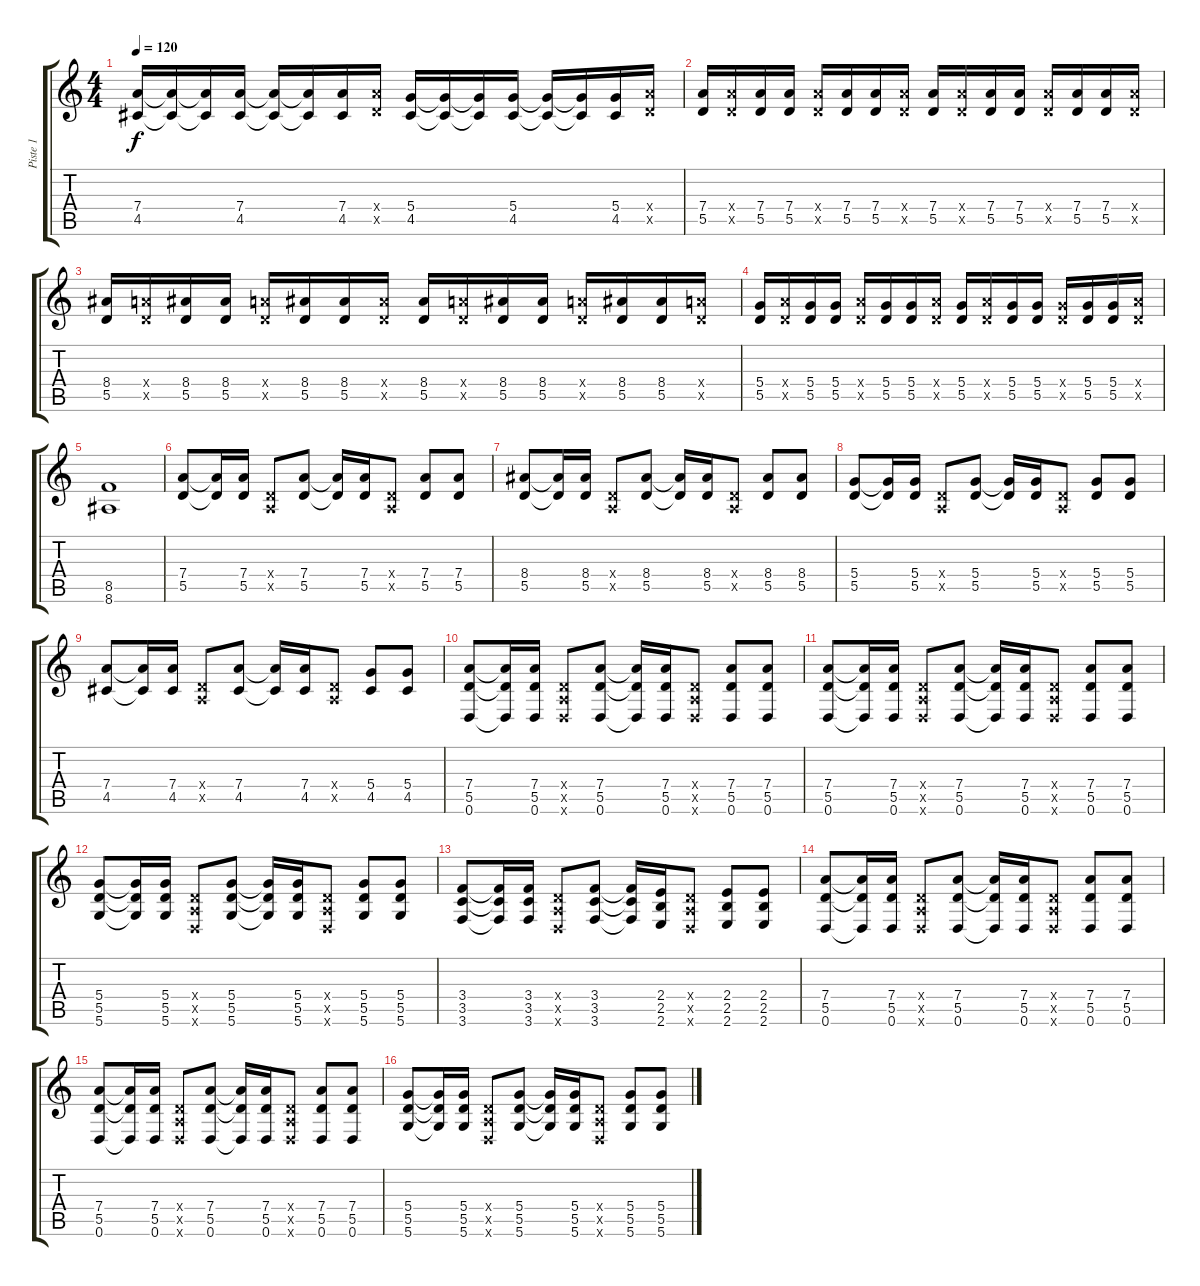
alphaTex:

\track ("Piste 1" "Piste 1") {instrument electricguitarjazz}
\staff {score tabs}
\tuning (E4 B3 G3 D3 A2 D2) {hide}
\ts (4 4)
\tempo 120
\clef g2
\ks c
(7.4 4.5).16{dy f} (7.4{t} 4.5{t}).16 (7.4{t} 4.5{t}).16 (7.4 4.5).16 (7.4{t} 4.5{t}).16 (7.4{t} 4.5{t}).16 (7.4 4.5).16 (7.4{x} 5.5{x}).16 (5.4 4.5).16 (5.4{t} 4.5{t}).16 (5.4{t} 4.5{t}).16 (5.4 4.5).16 (5.4{t} 4.5{t}).16 (5.4{t} 4.5{t}).16 (5.4 4.5).16 (7.4{x} 5.5{x}).16 |
(7.4 5.5).16 (7.4{x} 5.5{x}).16 (7.4 5.5).16 (7.4 5.5).16 (7.4{x} 5.5{x}).16 (7.4 5.5).16 (7.4 5.5).16 (7.4{x} 5.5{x}).16 (7.4 5.5).16 (7.4{x} 5.5{x}).16 (7.4 5.5).16 (7.4 5.5).16 (7.4{x} 5.5{x}).16 (7.4 5.5).16 (7.4 5.5).16 (7.4{x} 5.5{x}).16 |
(8.4 5.5).16 (7.4{x} 5.5{x}).16 (8.4 5.5).16 (8.4 5.5).16 (7.4{x} 5.5{x}).16 (8.4 5.5).16 (8.4 5.5).16 (8.4{x} 5.5{x}).16 (8.4 5.5).16 (7.4{x} 5.5{x}).16 (8.4 5.5).16 (8.4 5.5).16 (7.4{x} 5.5{x}).16 (8.4 5.5).16 (8.4 5.5).16 (7.4{x} 5.5{x}).16 |
(5.4 5.5).16 (7.4{x} 5.5{x}).16 (5.4 5.5).16 (5.4 5.5).16 (7.4{x} 5.5{x}).16 (5.4 5.5).16 (5.4 5.5).16 (7.4{x} 5.5{x}).16 (5.4 5.5).16 (7.4{x} 5.5{x}).16 (5.4 5.5).16 (5.4 5.5).16 (5.4{x} 5.5{x}).16 (5.4 5.5).16 (5.4 5.5).16 (7.4{x} 5.5{x}).16 |
(8.5 8.6).1{volume 14 balance 8 instrument overdrivenguitar} |
(7.4 5.5).8 (7.4{t} 5.5{t}).16 (7.4 5.5).16 (0.4{x} 0.5{x}).8 (7.4 5.5).8 (7.4{t} 5.5{t}).16 (7.4 5.5).16 (0.4{x} 0.5{x}).8 (7.4 5.5).8 (7.4 5.5).8 |
(8.4 5.5).8 (8.4{t} 5.5{t}).16 (8.4 5.5).16 (0.4{x} 0.5{x}).8 (8.4 5.5).8 (8.4{t} 5.5{t}).16 (8.4 5.5).16 (0.4{x} 0.5{x}).8 (8.4 5.5).8 (8.4 5.5).8 |
(5.4 5.5).8 (5.4{t} 5.5{t}).16 (5.4 5.5).16 (0.4{x} 0.5{x}).8 (5.4 5.5).8 (5.4{t} 5.5{t}).16 (5.4 5.5).16 (0.4{x} 0.5{x}).8 (5.4 5.5).8 (5.4 5.5).8 |
(7.4 4.5).8 (7.4{t} 4.5{t}).16 (7.4 4.5).16 (0.4{x} 0.5{x}).8 (7.4 4.5).8 (7.4{t} 4.5{t}).16 (7.4 4.5).16 (0.4{x} 0.5{x}).8 (5.4 4.5).8 (5.4 4.5).8 |
(7.4 5.5 0.6).8 (7.4{t} 5.5{t} 0.6{t}).16 (7.4 5.5 0.6).16 (0.4{x} 0.5{x} 0.6{x}).8 (7.4 5.5 0.6).8 (7.4{t} 5.5{t} 0.6{t}).16 (7.4 5.5 0.6).16 (0.4{x} 0.5{x} 0.6{x}).8 (7.4 5.5 0.6).8 (7.4 5.5 0.6).8 |
(7.4 5.5 0.6).8 (7.4{t} 5.5{t} 0.6{t}).16 (7.4 5.5 0.6).16 (0.4{x} 0.5{x} 0.6{x}).8 (7.4 5.5 0.6).8 (7.4{t} 5.5{t} 0.6{t}).16 (7.4 5.5 0.6).16 (0.4{x} 0.5{x} 0.6{x}).8 (7.4 5.5 0.6).8 (7.4 5.5 0.6).8 |
(5.4 5.5 5.6).8 (5.4{t} 5.5{t} 5.6{t}).16 (5.4 5.5 5.6).16 (0.4{x} 0.5{x} 0.6{x}).8 (5.4 5.5 5.6).8 (5.4{t} 5.5{t} 5.6{t}).16 (5.4 5.5 5.6).16 (0.4{x} 0.5{x} 0.6{x}).8 (5.4 5.5 5.6).8 (5.4 5.5 5.6).8 |
(3.4 3.5 3.6).8 (3.4{t} 3.5{t} 3.6{t}).16 (3.4 3.5 3.6).16 (0.4{x} 0.5{x} 0.6{x}).8 (3.4 3.5 3.6).8 (3.4{t} 3.5{t} 3.6{t}).16 (2.4 2.5 2.6).16 (0.4{x} 0.5{x} 0.6{x}).8 (2.4 2.5 2.6).8 (2.4 2.5 2.6).8 |
(7.4 5.5 0.6).8 (7.4{t} 5.5{t} 0.6{t}).16 (7.4 5.5 0.6).16 (0.4{x} 0.5{x} 0.6{x}).8 (7.4 5.5 0.6).8 (7.4{t} 5.5{t} 0.6{t}).16 (7.4 5.5 0.6).16 (0.4{x} 0.5{x} 0.6{x}).8 (7.4 5.5 0.6).8 (7.4 5.5 0.6).8 |
(7.4 5.5 0.6).8 (7.4{t} 5.5{t} 0.6{t}).16 (7.4 5.5 0.6).16 (0.4{x} 0.5{x} 0.6{x}).8 (7.4 5.5 0.6).8 (7.4{t} 5.5{t} 0.6{t}).16 (7.4 5.5 0.6).16 (0.4{x} 0.5{x} 0.6{x}).8 (7.4 5.5 0.6).8 (7.4 5.5 0.6).8 |
(5.4 5.5 5.6).8 (5.4{t} 5.5{t} 5.6{t}).16 (5.4 5.5 5.6).16 (0.4{x} 0.5{x} 0.6{x}).8 (5.4 5.5 5.6).8 (5.4{t} 5.5{t} 5.6{t}).16 (5.4 5.5 5.6).16 (0.4{x} 0.5{x} 0.6{x}).8 (5.4 5.5 5.6).8 (5.4 5.5 5.6).8
